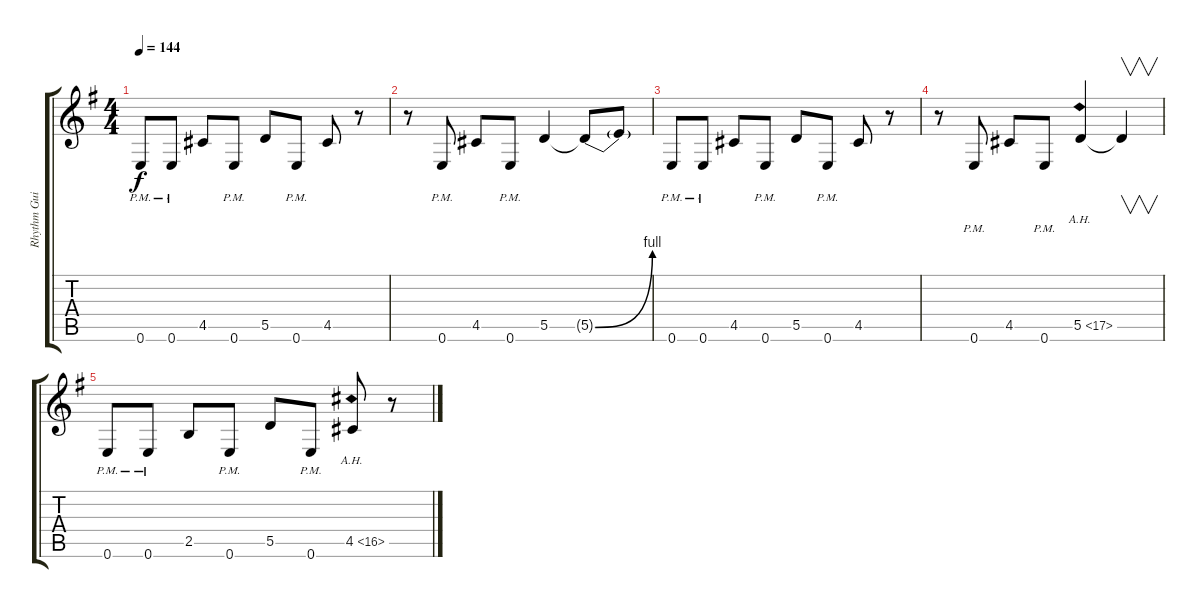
\track ("Rhythm Guitar 2" "Rhythm Gui") {instrument distortionguitar}
\staff {score tabs}
\tuning (E4 B3 G3 D3 A2 E2) {hide}
\ts (4 4)
\tempo 144
\clef g2
\ks g
0.6{pm}.8{dy f} 0.6{pm}.8 4.5.8 0.6{pm}.8 5.5.8 0.6{pm}.8 4.5.8 r.8 |
r.8 0.6{pm}.8 4.5.8 0.6{pm}.8 5.5.4 5.5{be (bend 0 0 60 4) t}.8 5.5{t}.8 |
0.6{pm}.8 0.6{pm}.8 4.5.8 0.6{pm}.8 5.5.8 0.6{pm}.8 4.5.8 r.8 |
r.8 0.6{pm}.8 4.5.8 0.6{pm}.8 5.5{ah 12}.4 5.5{t}.4{v} |
0.6{pm}.8 0.6{pm}.8 2.5.8 0.6{pm}.8 5.5.8 0.6{pm}.8 4.5{ah 12}.8 r.8
